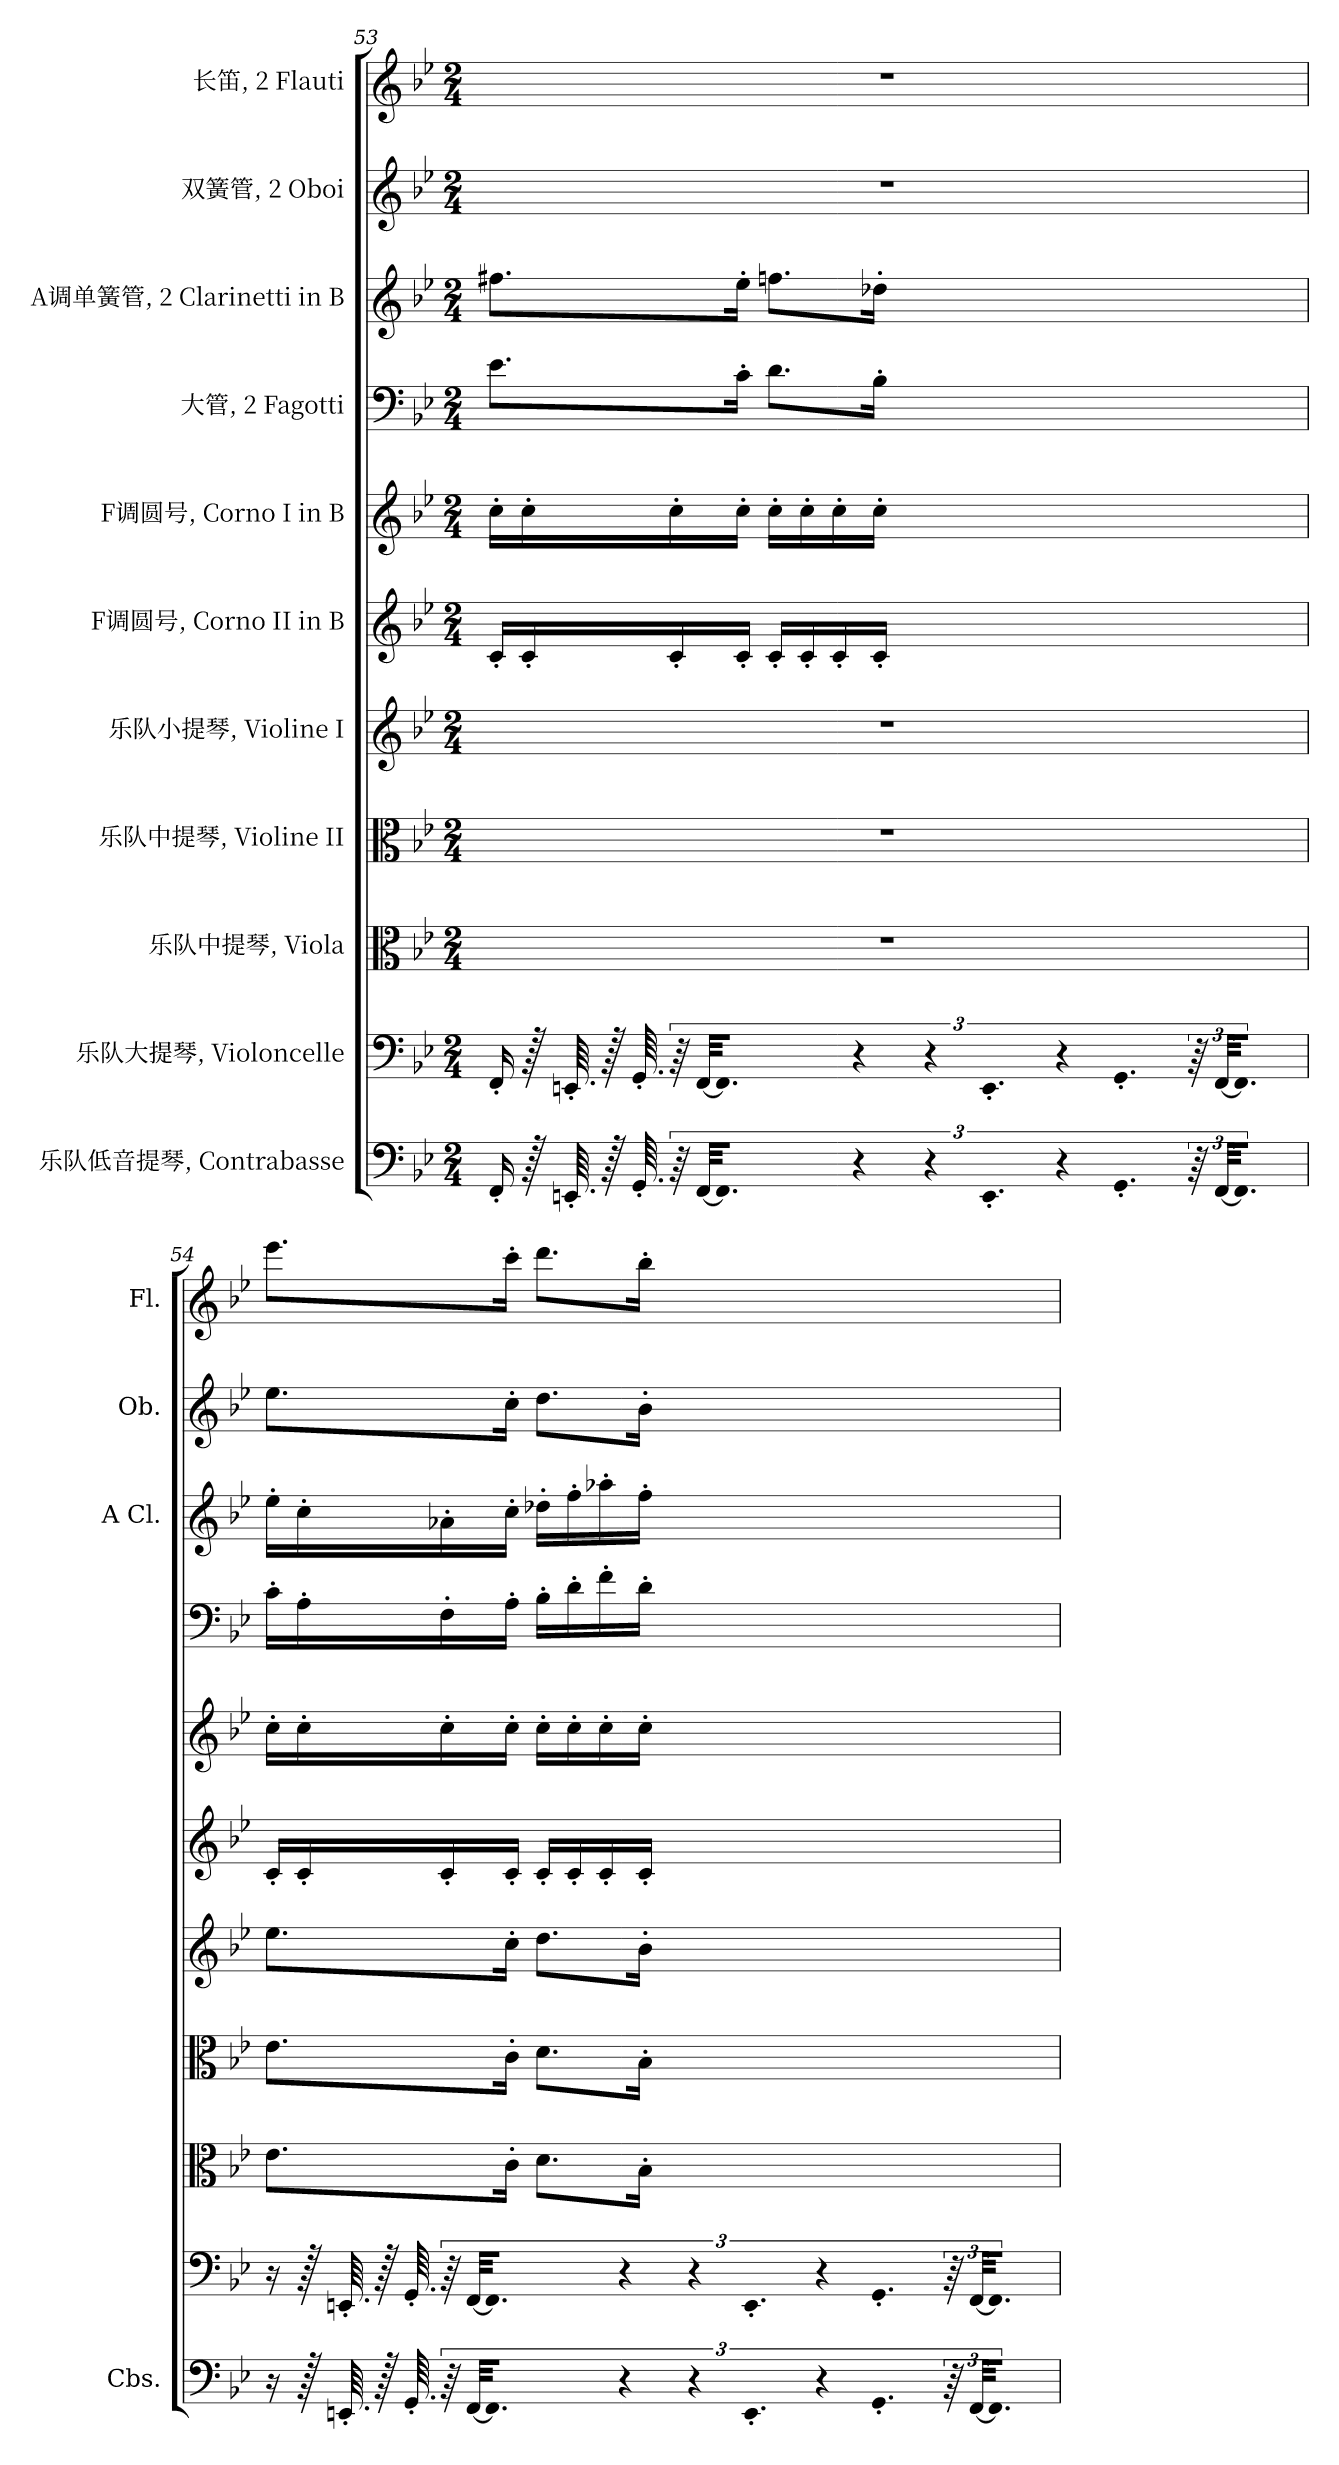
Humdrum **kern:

**kern	**kern	**kern	**kern	**kern	**kern	**kern	**kern	**kern	**kern	**kern
*part11	*part10	*part9	*part8	*part7	*part6	*part5	*part4	*part3	*part2	*part1
*staff11	*staff10	*staff9	*staff8	*staff7	*staff6	*staff5	*staff4	*staff3	*staff2	*staff1
*I"乐队低音提琴, Contrabasse	*I"乐队大提琴, Violoncelle	*I"乐队中提琴, Viola	*I"乐队中提琴, Violine II	*I"乐队小提琴, Violine I	*I"F调圆号, Corno II in B	*I"F调圆号, Corno I in B	*I"大管, 2 Fagotti	*I"A调单簧管, 2 Clarinetti in B	*I"双簧管, 2 Oboi	*I"长笛, 2 Flauti
*I'Cbs.	*	*	*	*	*	*	*	*I'A Cl.	*I'Ob.	*I'Fl.
!!LO:PB:g=z
*clefF4	*clefF4	*clefC3	*clefC3	*clefG2	*clefG2	*clefG2	*clefF4	*clefG2	*clefG2	*clefG2
*ITrd7c12	*	*	*	*	*ITrd4c7	*ITrd4c7	*	*ITrd2c3	*	*
*k[b-e-]	*k[b-e-]	*k[b-e-]	*k[b-e-]	*k[b-e-]	*k[b-e-a-]	*k[b-e-a-]	*k[b-e-]	*k[f#]	*k[b-e-]	*k[b-e-]
*M2/4	*M2/4	*M2/4	*M2/4	*M2/4	*M2/4	*M2/4	*M2/4	*M2/4	*M2/4	*M2/4
=53	=53	=53	=53	=53	=53	=53	=53	=53	=53	=53
16FFF'/	16FF'/	2r	2r	2r	16F'/LL	16f'\LL	8.e-\L	8.dd#X\L	2r	2r
128r	128r	.	.	.	16F'/	16f'\	.	.	.	.
64.EEEn'/	64.EEn'/	.	.	.	.	.	.	.	.	.
128r	128r	.	.	.	.	.	.	.	.	.
64.GGG'/	64.GG'/	.	.	.	.	.	.	.	.	.
96r	96r	.	.	.	16F'/	16f'\	.	.	.	.
[48FFF/KLL	[48FF/KLL	.	.	.	.	.	.	.	.	.
16.FFF/JJ]	16.FF/JJ]	.	.	.	.	.	.	.	.	.
.	.	.	.	.	16F'/JJ	16f'\JJ	16c'\Jk	16cc'\Jk	.	.
16r	16r	.	.	.	16F'/LL	16f'\LL	8.d\L	8.ddn\L	.	.
128r	128r	.	.	.	16F'/	16f'\	.	.	.	.
64.EEE'/	64.EE'/	.	.	.	.	.	.	.	.	.
128r	128r	.	.	.	.	.	.	.	.	.
64.GGG'/	64.GG'/	.	.	.	.	.	.	.	.	.
96r	96r	.	.	.	16F'/	16f'\	.	.	.	.
[48FFF/KLL	[48FF/KLL	.	.	.	.	.	.	.	.	.
16.FFF/JJ]	16.FF/JJ]	.	.	.	.	.	.	.	.	.
.	.	.	.	.	16F'/JJ	16f'\JJ	16B-'\Jk	16b-X'\Jk	.	.
!!LO:PB:g=z
=54	=54	=54	=54	=54	=54	=54	=54	=54	=54	=54
16r	16r	8.e-\L	8.e-\L	8.ee-\L	16F'/LL	16f'\LL	16c'\LL	16cc'\LL	8.ee-\L	8.eee-\L
128r	128r	.	.	.	16F'/	16f'\	16A'\	16a'\	.	.
64.EEEn'/	64.EEn'/	.	.	.	.	.	.	.	.	.
128r	128r	.	.	.	.	.	.	.	.	.
64.GGG'/	64.GG'/	.	.	.	.	.	.	.	.	.
96r	96r	.	.	.	16F'/	16f'\	16F'\	16fn'\	.	.
[48FFF/KLL	[48FF/KLL	.	.	.	.	.	.	.	.	.
16.FFF/JJ]	16.FF/JJ]	.	.	.	.	.	.	.	.	.
.	.	16c'\Jk	16c'\Jk	16cc'\Jk	16F'/JJ	16f'\JJ	16A'\JJ	16a'\JJ	16cc'\Jk	16ccc'\Jk
16r	16r	8.d\L	8.d\L	8.dd\L	16F'/LL	16f'\LL	16B-'\LL	16b-X'\LL	8.dd\L	8.ddd\L
128r	128r	.	.	.	16F'/	16f'\	16d'\	16dd'\	.	.
64.EEE'/	64.EE'/	.	.	.	.	.	.	.	.	.
128r	128r	.	.	.	.	.	.	.	.	.
64.GGG'/	64.GG'/	.	.	.	.	.	.	.	.	.
96r	96r	.	.	.	16F'/	16f'\	16f'\	16ffn'\	.	.
[48FFF/KLL	[48FF/KLL	.	.	.	.	.	.	.	.	.
16.FFF/JJ]	16.FF/JJ]	.	.	.	.	.	.	.	.	.
.	.	16B-'\Jk	16B-'\Jk	16b-'\Jk	16F'/JJ	16f'\JJ	16d'\JJ	16dd'\JJ	16b-'\Jk	16bb-'\Jk
=	=	=	=	=	=	=	=	=	=	=
*-	*-	*-	*-	*-	*-	*-	*-	*-	*-	*-
